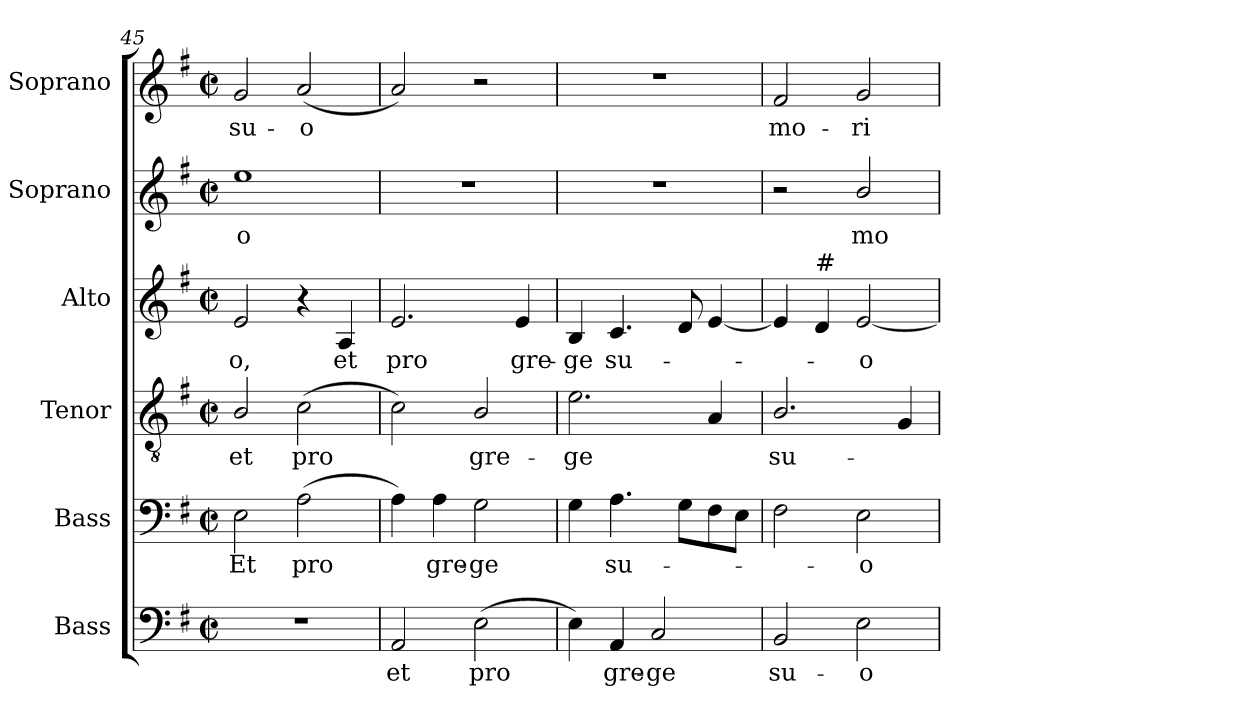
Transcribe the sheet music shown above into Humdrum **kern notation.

**kern	**text	**kern	**text	**kern	**text	**kern	**text	**kern	**text	**kern	**text
*part6	*part6	*part5	*part5	*part4	*part4	*part3	*part3	*part2	*part2	*part1	*part1
*staff6	*staff6	*staff5	*staff5	*staff4	*staff4	*staff3	*staff3	*staff2	*staff2	*staff1	*staff1
*I"Bass	*	*I"Bass	*	*I"Tenor	*	*I"Alto	*	*I"Soprano	*	*I"Soprano	*
*I'B.	*	*I'B.	*	*I'T.	*	*I'A.	*	*I'S.	*	*I'S.	*
!!LO:PB:g=z
*clefF4	*	*clefF4	*	*clefGv2	*	*clefG2	*	*clefG2	*	*clefG2	*
*	*	*	*	*ITrd7c12	*	*	*	*	*	*	*
*k[f#]	*	*k[f#]	*	*k[f#]	*	*k[f#]	*	*k[f#]	*	*k[f#]	*
*G:	*	*G:	*	*G:	*	*G:	*	*G:	*	*G:	*
*M2/2	*	*M2/2	*	*M2/2	*	*M2/2	*	*M2/2	*	*M2/2	*
*met(c|)	*	*met(c|)	*	*met(c|)	*	*met(c|)	*	*met(c|)	*	*met(c|)	*
=45	=45	=45	=45	=45	=45	=45	=45	=45	=45	=45	=45
!	!	!	!LO:LY:b:color=#000000	!	!	!	!	!	!	!	!
!	!	!	!	!	!LO:LY:b:color=#000000	!	!	!	!	!	!
!	!	!	!	!	!	!	!LO:LY:b:color=#000000	!	!	!	!
!	!	!	!	!	!	!	!	!	!LO:LY:b:color=#000000	!	!
!	!	!	!	!	!	!	!	!	!	!	!LO:LY:b:color=#000000
1r	.	2Ei\	Et	2BBi/	et	2ei/	-o,	1eei	-o	2gi/	su-
!	!	!	!LO:LY:b:color=#000000	!	!	!	!	!	!	!	!
!	!	!	!	!	!LO:LY:b:color=#000000	!	!	!	!	!	!
!	!	!	!	!	!	!	!	!	!	!	!LO:LY:b:color=#000000
.	.	(2Ai\	pro	(2Ci\	pro	4r	.	.	.	(2ai/	-o
!	!	!	!	!	!	!	!LO:LY:b:color=#000000	!	!	!	!
.	.	.	.	.	.	4Ai/	et	.	.	.	.
=46	=46	=46	=46	=46	=46	=46	=46	=46	=46	=46	=46
!	!LO:LY:b:color=#000000	!	!	!	!	!	!	!	!	!	!
!	!	!	!	!	!	!	!LO:LY:b:color=#000000	!	!	!	!
2AAi/	et	4Ai\)	.	2Ci\)	.	2.ei/	pro	1r	.	2ai/)	.
!	!	!	!LO:LY:b:color=#000000	!	!	!	!	!	!	!	!
.	.	4Ai\	gre-	.	.	.	.	.	.	.	.
!	!LO:LY:b:color=#000000	!	!	!	!	!	!	!	!	!	!
!	!	!	!LO:LY:b:color=#000000	!	!	!	!	!	!	!	!
!	!	!	!	!	!LO:LY:b:color=#000000	!	!	!	!	!	!
(2Ei\	pro	2Gi\	-ge	2BBi/	gre-	.	.	.	.	2r	.
!	!	!	!	!	!	!	!LO:LY:b:color=#000000	!	!	!	!
.	.	.	.	.	.	4ei/	gre-	.	.	.	.
=47	=47	=47	=47	=47	=47	=47	=47	=47	=47	=47	=47
!	!	!	!	!	!LO:LY:b:color=#000000	!	!	!	!	!	!
!	!	!	!	!	!	!	!LO:LY:b:color=#000000	!	!	!	!
4Ei\)	.	4Gi\	.	2.Ei\	-ge	4Bi/	-ge	1r	.	1r	.
!	!LO:LY:b:color=#000000	!	!	!	!	!	!	!	!	!	!
!	!	!	!LO:LY:b:color=#000000	!	!	!	!	!	!	!	!
!	!	!	!	!	!	!	!LO:LY:b:color=#000000	!	!	!	!
4AAi/	gre-	4.Ai\	su-	.	.	4.ci/	su-	.	.	.	.
!	!LO:LY:b:color=#000000	!	!	!	!	!	!	!	!	!	!
2Ci/	-ge	.	.	.	.	.	.	.	.	.	.
.	.	8Gi\L	.	.	.	8di/	.	.	.	.	.
.	.	8F#i\	.	4AAi/	.	[4ei/	.	.	.	.	.
.	.	8Ei\J	.	.	.	.	.	.	.	.	.
=48	=48	=48	=48	=48	=48	=48	=48	=48	=48	=48	=48
!	!LO:LY:b:color=#000000	!	!	!	!	!	!	!	!	!	!
!	!	!	!	!	!LO:LY:b:color=#000000	!	!	!	!	!	!
!	!	!	!	!	!	!	!	!	!	!	!LO:LY:b:color=#000000
2BBi/	su-	2F#i\	.	2.BBi/	su-	4ei/]	.	2r	.	2f#i/	mo-
!	!	!	!	!	!	!LO:TX:a:t=#	!	!	!	!	!
.	.	.	.	.	.	4di/	.	.	.	.	.
!	!LO:LY:b:color=#000000	!	!	!	!	!	!	!	!	!	!
!	!	!	!LO:LY:b:color=#000000	!	!	!	!	!	!	!	!
!	!	!	!	!	!	!	!LO:LY:b:color=#000000	!	!	!	!
!	!	!	!	!	!	!	!	!	!LO:LY:b:color=#000000	!	!
!	!	!	!	!	!	!	!	!	!	!	!LO:LY:b:color=#000000
2Ei\	-o	2Ei\	-o	.	.	[2ei/	-o	2bi/	mo-	2gi/	-ri
.	.	.	.	4GGi/	.	.	.	.	.	.	.
=	=	=	=	=	=	=	=	=	=	=	=
*-	*-	*-	*-	*-	*-	*-	*-	*-	*-	*-	*-
